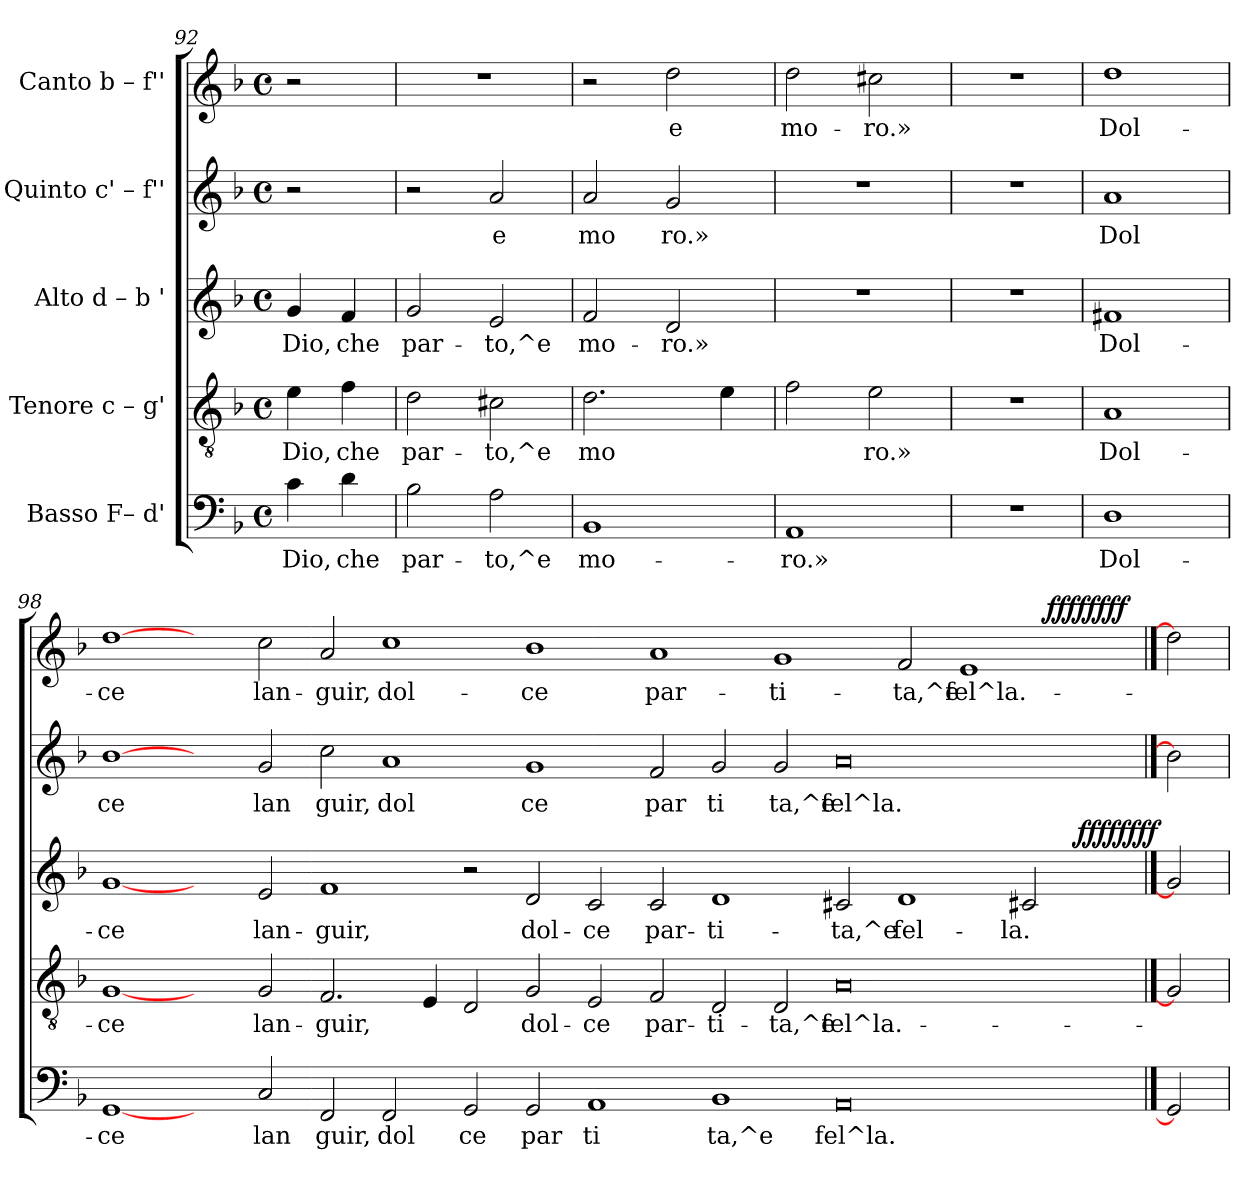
**kern	**text	**kern	**text	**kern	**text	**dynam	**kern	**text	**kern	**text	**dynam
*part5	*part5	*part4	*part4	*part3	*part3	*part3	*part2	*part2	*part1	*part1	*part1
*staff5	*staff5	*staff4	*staff4	*staff3	*staff3	*staff3	*staff2	*staff2	*staff1	*staff1	*staff1
*I"Basso  F– d'	*	*I"Tenore  c – g'	*	*I"Alto  d – b '	*	*	*I"Quinto  c' – f''	*	*I"Canto  b – f''	*	*
*clefF4	*	*clefGv2	*	*clefG2	*	*	*clefG2	*	*clefG2	*	*
*k[b-]	*	*k[b-]	*	*k[b-]	*	*	*k[b-]	*	*k[b-]	*	*
*F:	*	*F:	*	*F:	*	*	*F:	*	*F:	*	*
*M4/4	*	*M4/4	*	*M4/4	*	*	*M4/4	*	*M4/4	*	*
*met(c)	*	*met(c)	*	*met(c)	*	*	*met(c)	*	*met(c)	*	*
=92	=92	=92	=92	=92	=92	=92	=92	=92	=92	=92	=92
!	!LO:LY:b:cj	!	!LO:LY:b:rj	!	!LO:LY:b:rj	!	!	!	!	!	!
4c\	Dio,	4e\	Dio,	4g/	Dio,	.	2r	.	2r	.	.
!	!LO:LY:b:cj	!	!LO:LY:b:rj	!	!LO:LY:b:rj	!	!	!	!	!	!
4d\	che	4f\	che	4f/	che	.	.	.	.	.	.
=93	=93	=93	=93	=93	=93	=93	=93	=93	=93	=93	=93
!	!LO:LY:b:cj	!	!LO:LY:b:rj	!	!LO:LY:b:rj	!	!	!	!	!	!
2B-\	par-	2d\	par-	2g/	par-	.	2r	.	1r	.	.
!	!LO:LY:b:cj	!	!LO:LY:b:rj	!	!LO:LY:b:rj	!	!	!LO:LY:b:rj	!	!	!
2A\	-to,^e	2c#X\	-to,^e	2e/	-to,^e	.	2a/	e	.	.	.
=94	=94	=94	=94	=94	=94	=94	=94	=94	=94	=94	=94
!	!LO:LY:b:cj	!	!LO:LY:b:rj	!	!LO:LY:b:rj	!	!	!LO:LY:b:rj	!	!	!
1BB-	mo-	2.d\	mo-	2f/	mo-	.	2a/	mo	2r	.	.
!	!	!	!	!	!LO:LY:b:rj	!	!	!LO:LY:b:rj	!	!LO:LY:b:rj	!
.	.	.	.	2d/	-ro.»	.	2g/	ro.»	2dd\	e	.
!	!	!	!LO:LY:b:rj	!	!	!	!	!	!	!	!
.	.	4e\	--	.	.	.	.	.	.	.	.
=95	=95	=95	=95	=95	=95	=95	=95	=95	=95	=95	=95
!	!LO:LY:b:cj	!	!LO:LY:b:rj	!	!	!	!	!	!	!LO:LY:b:rj	!
1AA	-ro.»	2f\	--	1r	.	.	1r	.	2dd\	mo-	.
!	!	!	!LO:LY:b:rj	!	!	!	!	!	!	!LO:LY:b:rj	!
.	.	2e\	-ro.»	.	.	.	.	.	2cc#X\	-ro.»	.
=96	=96	=96	=96	=96	=96	=96	=96	=96	=96	=96	=96
1r	.	1r	.	1r	.	.	1r	.	1r	.	.
=97	=97	=97	=97	=97	=97	=97	=97	=97	=97	=97	=97
!	!LO:LY:b:cj	!	!LO:LY:b:rj	!	!LO:LY:b:rj	!	!	!LO:LY:b:rj	!	!LO:LY:b:rj	!
1D	Dol-	1A	Dol-	1f#X	Dol-	.	1a	Dol	1dd	Dol-	.
!!LO:PB:g=z
=98	=98	=98	=98	=98	=98	=98	=98	=98	=98	=98	=98
!	!LO:LY:b:cj	!	!LO:LY:b:rj	!	!LO:LY:b:rj	!	!	!LO:LY:b:rj	!	!LO:LY:b:rj	!
*	*	*	*	*^	*	*	*	*	*^	*	*
[1GG	-ce	[1G	-ce	[1g	1ryy	-ce	.	[1b-	ce	[1dd	1ryy	-ce	.
2ryy	.	2ryy	.	2ryy	1ryy	.	.	2ryy	.	2ryy	1ryy	.	.
!	!LO:LY:b:cj	!	!LO:LY:b:rj	!	!	!LO:LY:b:rj	!	!	!LO:LY:b:rj	!	!	!LO:LY:b:rj	!
2C/	lan	2G/	lan-	2e/	.	lan-	.	2g/	lan	2cc\	.	lan-	.
!	!LO:LY:b:cj	!	!LO:LY:b:rj	!	!	!LO:LY:b:rj	!	!	!LO:LY:b:rj	!	!	!LO:LY:b:rj	!
2FF/	guir,	2.F/	-guir,	1f	1ryy	-guir,	.	2cc\	guir,	2a/	1ryy	-guir,	.
!	!LO:LY:b:cj	!	!	!	!	!	!	!	!LO:LY:b:rj	!	!	!LO:LY:b:rj	!
2FF/	dol	.	.	.	.	.	.	1a	dol	1cc	.	dol-	.
!	!	!	!LO:LY:b:rj	!	!	!	!	!	!	!	!	!	!
.	.	4E/	.	.	.	.	.	.	.	.	.	.	.
!	!LO:LY:b:cj	!	!LO:LY:b:rj	!	!	!	!	!	!	!	!	!	!
2GG/	ce	2D/	.	2r	1ryy	.	.	.	.	.	1ryy	.	.
!	!LO:LY:b:cj	!	!LO:LY:b:rj	!	!	!LO:LY:b:rj	!	!	!LO:LY:b:rj	!	!	!LO:LY:b:rj	!
2GG/	par	2G/	dol-	2d/	.	dol-	.	1g	ce	1b-	.	-ce	.
!	!LO:LY:b:cj	!	!LO:LY:b:rj	!	!	!LO:LY:b:rj	!	!	!	!	!	!	!
1AA	ti	2E/	-ce	2c/	1ryy	-ce	.	.	.	.	1ryy	.	.
!	!	!	!LO:LY:b:rj	!	!	!LO:LY:b:rj	!	!	!LO:LY:b:rj	!	!	!LO:LY:b:rj	!
.	.	2F/	par-	2c/	.	par-	.	2f/	par	1a	.	par-	.
!	!LO:LY:b:cj	!	!LO:LY:b:rj	!	!	!LO:LY:b:rj	!	!	!LO:LY:b:rj	!	!	!	!
1BB-	ta,^e	2D/	-ti-	1d	1ryy	-ti-	.	2g/	ti	.	1ryy	.	.
!	!	!	!LO:LY:b:rj	!	!	!	!	!	!LO:LY:b:rj	!	!	!LO:LY:b:rj	!
.	.	2D/	-ta,^e	.	.	.	.	2g/	ta,^e	1g	.	-ti-	.
!	!LO:LY:b:cj	!	!LO:LY:b:rj	!	!	!LO:LY:b:rj	!	!	!LO:LY:b:rj	!	!	!	!
0AA	fel^la.	0A	fel^la.-	2c#X/	1ryy	-ta,^e	.	0a	fel^la.	.	1ryy	.	.
!	!	!	!	!	!	!LO:LY:b:rj	!	!	!	!	!	!LO:LY:b:rj	!
.	.	.	.	1d	.	fel-	.	.	.	2f/	.	-ta,^e	.
!	!	!	!	!	!	!	!	!	!	!	!	!LO:LY:b:rj	!
.	.	.	.	.	2ryy	.	.	.	.	1e	2ryy	fel^la.-	.
!	!	!	!	!	!	!LO:LY:b:rj	!	!	!	!	!	!	!
.	.	.	.	2c#X/	8...ryy	-la.	.	.	.	.	16ryy	.	.
.	.	.	.	.	.	.	.	.	.	.	64ryy	.	.
!	!	!	!	!	!	!	!	!	!	!	!	!	!LO:DY:b
!	!	!	!	!	!	!	!	!	!	!	!	!	!LO:DY:n=1:b
.	.	.	.	.	.	.	.	.	.	.	4ryy	.	ffff ffff
!	!	!	!	!	!	!	!LO:DY:b	!	!	!	!	!	!
!	!	!	!	!	!	!	!LO:DY:n=1:b	!	!	!	!	!	!
.	.	.	.	.	4ryy	.	ffff ffff	.	.	.	.	.	.
.	.	.	.	.	.	.	.	.	.	.	8ryy	.	.
.	.	.	.	.	.	.	.	.	.	.	32.ryy	.	.
.	.	.	.	.	64ryy	.	.	.	.	.	.	.	.
*	*	*	*	*v	*v	*	*	*	*	*v	*v	*	*
==99	==99	==99	==99	==99	==99	==99	==99	==99	==99	==99	==99
2GG]	.	2G]	.	2g]	.	.	2b-]	.	2dd]	.	.
=	=	=	=	=	=	=	=	=	=	=	=
*-	*-	*-	*-	*-	*-	*-	*-	*-	*-	*-	*-
